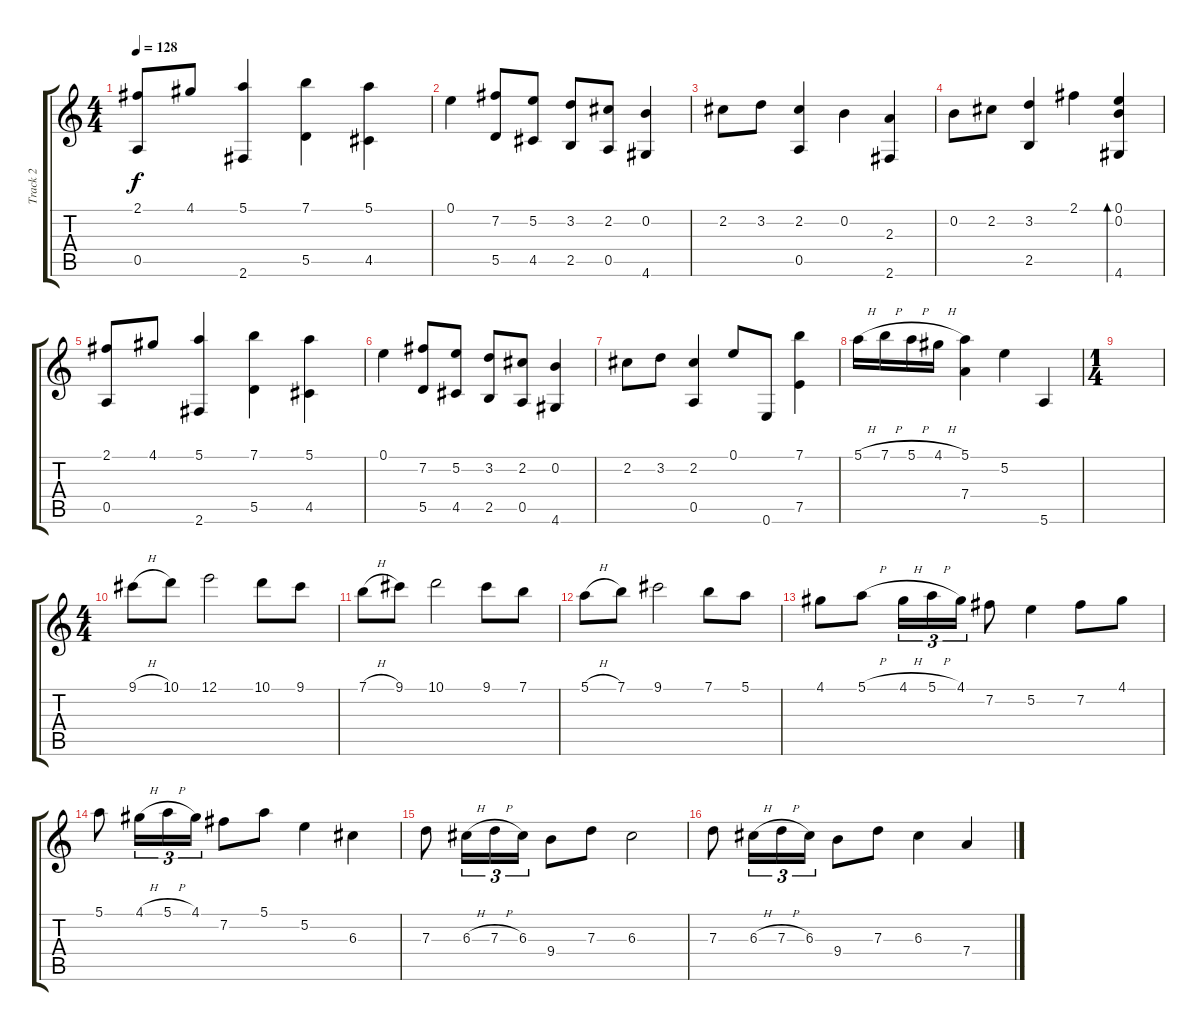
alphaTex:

\track ("Track 2" "Track 2") {instrument acousticguitarsteel}
\staff {score tabs}
\tuning (E4 B3 G3 D3 A2 E2) {hide}
\ts (4 4)
\tempo 128
\clef g2
\ks c
(2.1 0.5).8{dy f instrument acousticguitarsteel} 4.1.8 (5.1 2.6).4 (7.1 5.5).4 (5.1 4.5).4 |
0.1.4 (7.2 5.5).8 (5.2 4.5).8 (3.2 2.5).8 (2.2 0.5).8 (0.2 4.6).4 |
2.2.8 3.2.8 (2.2 0.5).4 0.2.4 (2.3 2.6).4 |
0.2.8 2.2.8 (3.2 2.5).4 2.1.4 (0.1 0.2 4.6).4{bd 240} |
(2.1 0.5).8 4.1.8 (5.1 2.6).4 (7.1 5.5).4 (5.1 4.5).4 |
0.1.4 (7.2 5.5).8 (5.2 4.5).8 (3.2 2.5).8 (2.2 0.5).8 (0.2 4.6).4 |
2.2.8 3.2.8 (2.2 0.5).4 0.1.8 0.6.8 (7.1 7.5).4 |
5.1{h}.16 7.1{h}.16 5.1{h}.16 4.1{h}.16 (5.1 7.4).4 5.2.4 5.6.4 |
\ts (1 4)
|
\ts (4 4)
9.1{h}.8{volume 14} 10.1.8 12.1.2 10.1.8 9.1.8 |
7.1{h}.8 9.1.8 10.1.2 9.1.8 7.1.8 |
5.1{h}.8 7.1.8 9.1.2 7.1.8 5.1.8 |
4.1.8 5.1{h}.8 4.1{h}.16{tu (3 2)} 5.1{h}.16{tu (3 2)} 4.1.16{tu (3 2)} 7.2.8 5.2.4 7.2.8 4.1.8 |
5.1.8 4.1{h}.16{tu (3 2)} 5.1{h}.16{tu (3 2)} 4.1.16{tu (3 2)} 7.2.8 5.1.8 5.2.4 6.3.4 |
7.3.8 6.3{h}.16{tu (3 2)} 7.3{h}.16{tu (3 2)} 6.3.16{tu (3 2)} 9.4.8 7.3.8 6.3.2 |
7.3.8 6.3{h}.16{tu (3 2)} 7.3{h}.16{tu (3 2)} 6.3.16{tu (3 2)} 9.4.8 7.3.8 6.3.4 7.4.4
